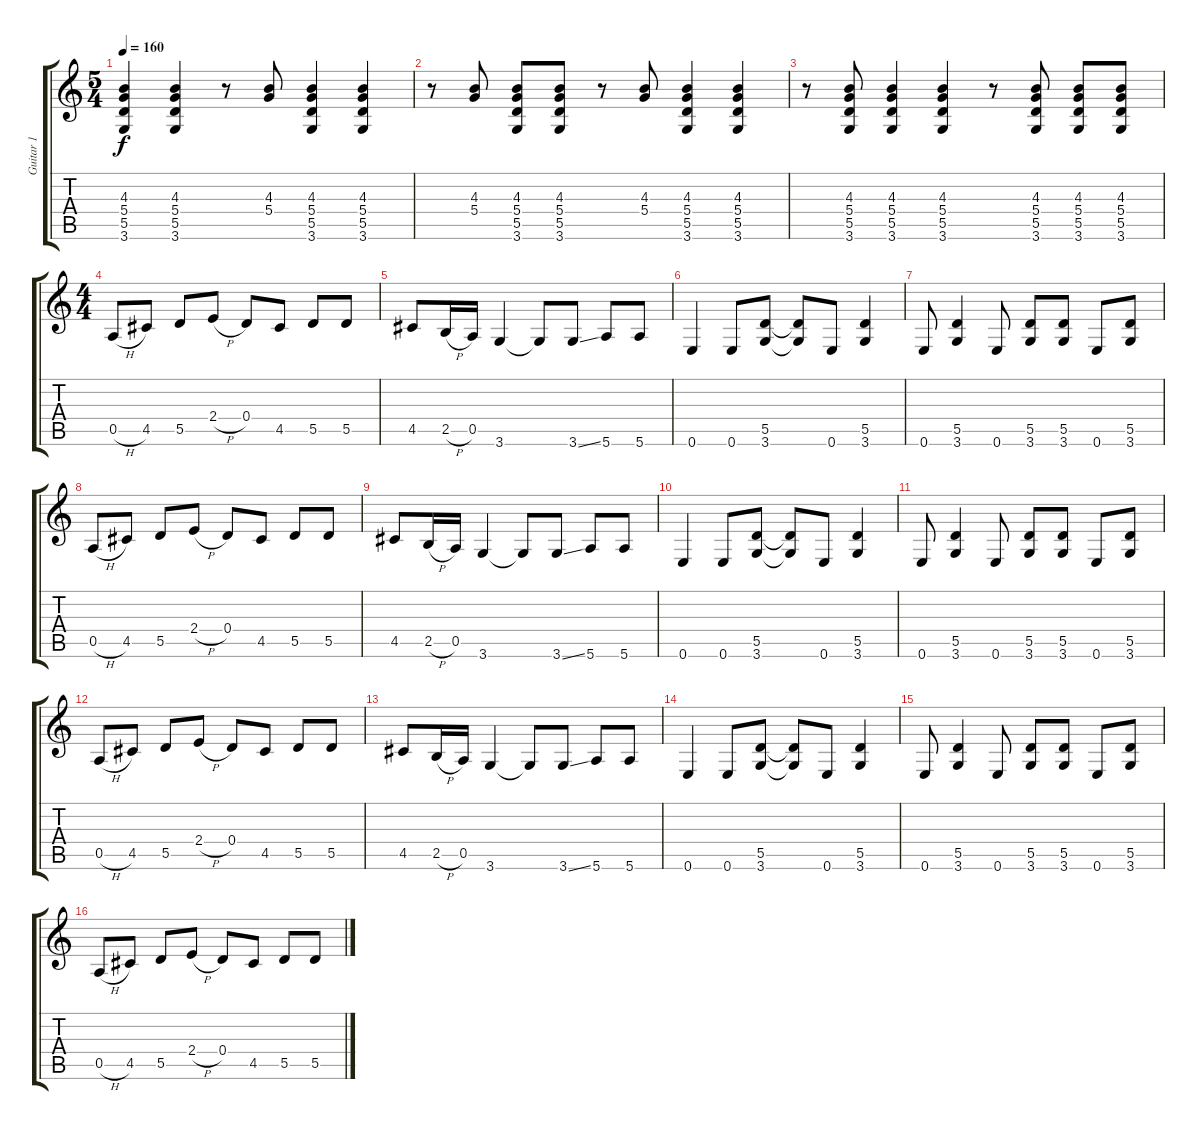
\track ("Guitar 1" "Guitar 1") {instrument overdrivenguitar}
\staff {score tabs}
\tuning (E4 B3 G3 D3 A2 E2) {hide}
\ts (5 4)
\tempo 160
\clef g2
\ks c
(4.3 5.4 5.5 3.6).4{dy f instrument overdrivenguitar} (4.3 5.4 5.5 3.6).4 r.8 (4.3 5.4).8 (4.3 5.4 5.5 3.6).4 (4.3 5.4 5.5 3.6).4 |
r.8 (4.3 5.4).8 (4.3 5.4 5.5 3.6).8 (4.3 5.4 5.5 3.6).8 r.8 (4.3 5.4).8 (4.3 5.4 5.5 3.6).4 (4.3 5.4 5.5 3.6).4 |
r.8 (4.3 5.4 5.5 3.6).8 (4.3 5.4 5.5 3.6).4 (4.3 5.4 5.5 3.6).4 r.8 (4.3 5.4 5.5 3.6).8 (4.3 5.4 5.5 3.6).8 (4.3 5.4 5.5 3.6).8 |
\ts (4 4)
0.5{h}.8 4.5.8 5.5.8 2.4{h}.8 0.4.8 4.5.8 5.5.8 5.5.8 |
4.5.8 2.5{h}.16 0.5.16 3.6.4 3.6{t}.8 3.6{ss}.8 5.6.8 5.6.8 |
0.6.4 0.6.8 (5.5 3.6).8 (5.5{t} 3.6{t}).8 0.6.8 (5.5 3.6).4 |
0.6.8 (5.5 3.6).4 0.6.8 (5.5 3.6).8 (5.5 3.6).8 0.6.8 (5.5 3.6).8 |
0.5{h}.8 4.5.8 5.5.8 2.4{h}.8 0.4.8 4.5.8 5.5.8 5.5.8 |
4.5.8 2.5{h}.16 0.5.16 3.6.4 3.6{t}.8 3.6{ss}.8 5.6.8 5.6.8 |
0.6.4 0.6.8 (5.5 3.6).8 (5.5{t} 3.6{t}).8 0.6.8 (5.5 3.6).4 |
0.6.8 (5.5 3.6).4 0.6.8 (5.5 3.6).8 (5.5 3.6).8 0.6.8 (5.5 3.6).8 |
0.5{h}.8 4.5.8 5.5.8 2.4{h}.8 0.4.8 4.5.8 5.5.8 5.5.8 |
4.5.8 2.5{h}.16 0.5.16 3.6.4 3.6{t}.8 3.6{ss}.8 5.6.8 5.6.8 |
0.6.4 0.6.8 (5.5 3.6).8 (5.5{t} 3.6{t}).8 0.6.8 (5.5 3.6).4 |
0.6.8 (5.5 3.6).4 0.6.8 (5.5 3.6).8 (5.5 3.6).8 0.6.8 (5.5 3.6).8 |
0.5{h}.8 4.5.8 5.5.8 2.4{h}.8 0.4.8 4.5.8 5.5.8 5.5.8
